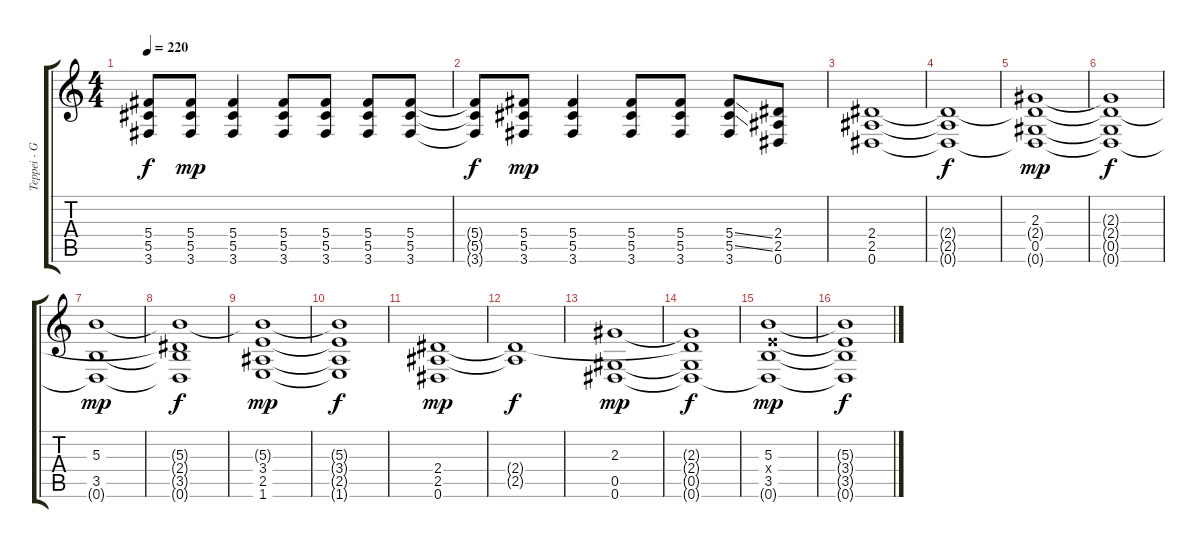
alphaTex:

\track ("Teppei - Guitar" "Teppei - G") {instrument distortionguitar}
\staff {score tabs}
\tuning (Eb4 Bb3 Gb3 Db3 Ab2 Eb2) {hide}
\ts (4 4)
\tempo 220
\clef g2
\ks c
(5.4{t} 5.5{t} 3.6{t}).8{dy f} (5.4 5.5 3.6).8{dy mp} (5.4 5.5 3.6).4 (5.4 5.5 3.6).8 (5.4 5.5 3.6).8 (5.4 5.5 3.6).8 (5.4 5.5 3.6).8 |
(5.4{t} 5.5{t} 3.6{t}).8{dy f} (5.4 5.5 3.6).8{dy mp} (5.4 5.5 3.6).4 (5.4 5.5 3.6).8 (5.4 5.5 3.6).8 (5.4{ss} 5.5{ss} 3.6).8 (2.4 2.5 0.6).8 |
(2.4 2.5 0.6).1 |
(2.4{t} 2.5{t} 0.6{t}).1{dy f} |
(2.3 2.4{t} 0.5 0.6{t}).1{dy mp} |
(2.3{t} 2.4{t} 0.5{t} 0.6{t}).1{dy f} |
(5.3 3.5 0.6{t}).1{dy mp} |
(5.3{t} 2.4{t} 3.5{t} 0.6{t}).1{dy f} |
(5.3{t} 3.4 2.5 1.6).1{dy mp} |
(5.3{t} 3.4{t} 2.5{t} 1.6{t}).1{dy f} |
(2.4 2.5 0.6).1{dy mp} |
(2.4{t} 2.5{t}).1{dy f} |
(2.3 0.5 0.6).1{dy mp} |
(2.3{t} 2.4{t} 0.5{t} 0.6{t}).1{dy f} |
(5.3 3.4{x} 3.5 0.6{t}).1{dy mp} |
(5.3{t} 3.4{t} 3.5{t} 0.6{t}).1{dy f}
